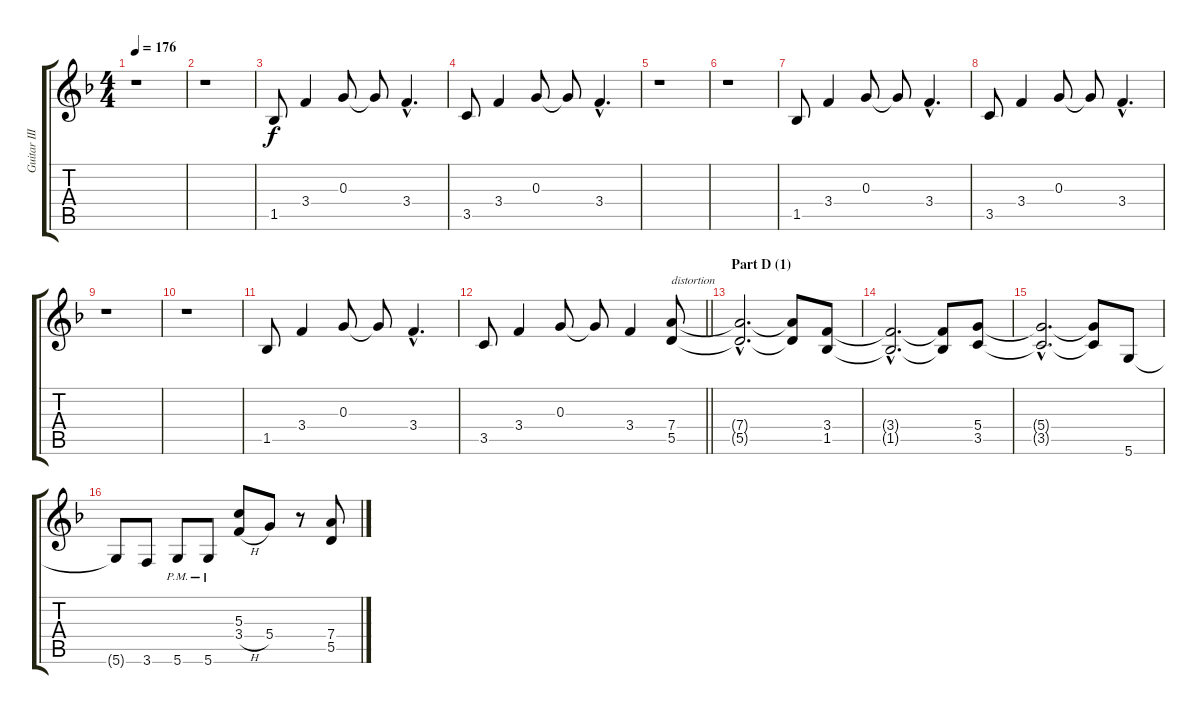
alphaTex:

\track ("Guitar III (Kazuma)" "Guitar III") {instrument distortionguitar}
\staff {score tabs}
\tuning (E4 B3 G3 D3 A2 D2) {hide}
\ts (4 4)
\tempo 176
\clef g2
\ks f
r.1{dy f} |
r.1 |
1.5.8 3.4.4 0.3.8 0.3{t}.8 3.4{hac}.4{d} |
3.5.8 3.4.4 0.3.8 0.3{t}.8 3.4{hac}.4{d} |
r.1 |
r.1 |
1.5.8 3.4.4 0.3.8 0.3{t}.8 3.4{hac}.4{d} |
3.5.8 3.4.4 0.3.8 0.3{t}.8 3.4{hac}.4{d} |
r.1 |
r.1 |
1.5.8 3.4.4 0.3.8 0.3{t}.8 3.4{hac}.4{d} |
\barLineRight lightlight
3.5.8 3.4.4 0.3.8 0.3{t}.8 3.4.4 (7.4 5.5).8{txt "distortion" instrument distortionguitar} |
\section ("" "Part D (1)")
(7.4{hac t} 5.5{hac t}).2{d} (7.4{t} 5.5{t}).8 (3.4 1.5).8 |
(3.4{hac t} 1.5{hac t}).2{d} (3.4{t} 1.5{t}).8 (5.4 3.5).8 |
(5.4{hac t} 3.5{hac t}).2{d} (5.4{t} 3.5{t}).8 5.6.8 |
5.6{t}.8 3.6.8 5.6{pm}.8 5.6{pm}.8 (5.3 3.4{h}).8 5.4.8 r.8 (7.4 5.5).8
